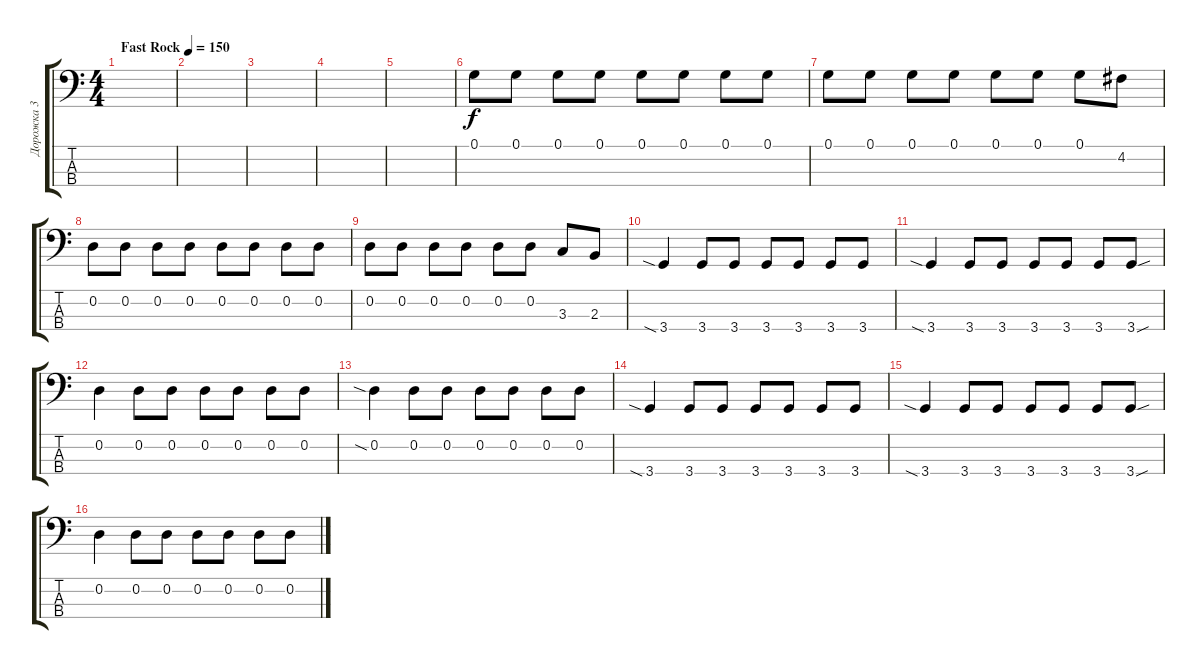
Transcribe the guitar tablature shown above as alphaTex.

\track ("Дорожка 3" "Дорожка 3") {instrument electricbassfinger}
\staff {score tabs}
\tuning (G2 D2 A1 E1) {hide}
\ts (4 4)
\tempo (150 "Fast Rock")
\clef f4
\ks c
|
|
|
|
|
0.1.8 0.1.8 0.1.8 0.1.8 0.1.8 0.1.8 0.1.8 0.1.8 |
0.1.8 0.1.8 0.1.8 0.1.8 0.1.8 0.1.8 0.1.8 4.2.8 |
0.2.8 0.2.8 0.2.8 0.2.8 0.2.8 0.2.8 0.2.8 0.2.8 |
0.2.8 0.2.8 0.2.8 0.2.8 0.2.8 0.2.8 3.3.8 2.3.8 |
3.4{sia}.4 3.4.8 3.4.8 3.4.8 3.4.8 3.4.8 3.4.8 |
3.4{sia}.4 3.4.8 3.4.8 3.4.8 3.4.8 3.4.8 3.4{sou}.8 |
0.2.4 0.2.8 0.2.8 0.2.8 0.2.8 0.2.8 0.2.8 |
0.2{sia}.4 0.2.8 0.2.8 0.2.8 0.2.8 0.2.8 0.2.8 |
3.4{sia}.4 3.4.8 3.4.8 3.4.8 3.4.8 3.4.8 3.4.8 |
3.4{sia}.4 3.4.8 3.4.8 3.4.8 3.4.8 3.4.8 3.4{sou}.8 |
0.2.4 0.2.8 0.2.8 0.2.8 0.2.8 0.2.8 0.2.8
